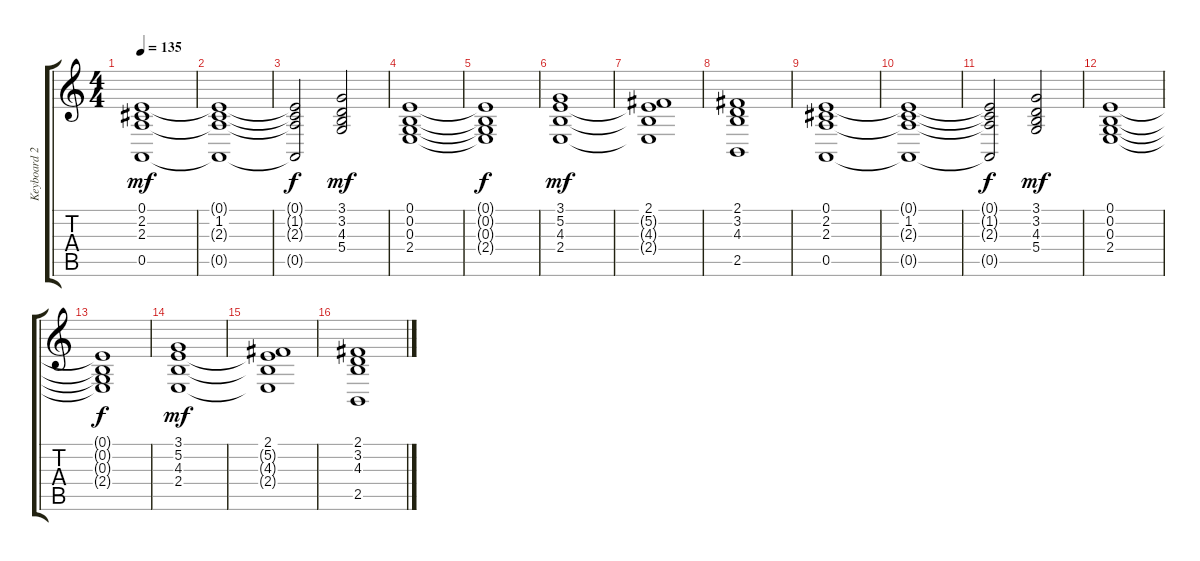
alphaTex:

\track ("Keyboard 2" "Keyboard 2") {instrument lead5charang}
\staff {score tabs}
\tuning (E4 B3 G3 D3 A2 E2) {hide}
\ts (4 4)
\tempo 135
\clef g2
\ks c
(0.1 2.2 2.3 0.5).1{dy mf} |
(0.1{t} 1.2 2.3{t} 0.5{t}).1 |
(0.1{t} 1.2{t} 2.3{t} 0.5{t}).2{dy f} (3.1 3.2 4.3 5.4).2{dy mf} |
(0.1 0.2 0.3 2.4).1 |
(0.1{t} 0.2{t} 0.3{t} 2.4{t}).1{dy f} |
(3.1 5.2 4.3 2.4).1{dy mf} |
(2.1 5.2{t} 4.3{t} 2.4{t}).1 |
(2.1 3.2 4.3 2.5).1 |
(0.1 2.2 2.3 0.5).1 |
(0.1{t} 1.2 2.3{t} 0.5{t}).1 |
(0.1{t} 1.2{t} 2.3{t} 0.5{t}).2{dy f} (3.1 3.2 4.3 5.4).2{dy mf} |
(0.1 0.2 0.3 2.4).1 |
(0.1{t} 0.2{t} 0.3{t} 2.4{t}).1{dy f} |
(3.1 5.2 4.3 2.4).1{dy mf} |
(2.1 5.2{t} 4.3{t} 2.4{t}).1 |
(2.1 3.2 4.3 2.5).1
